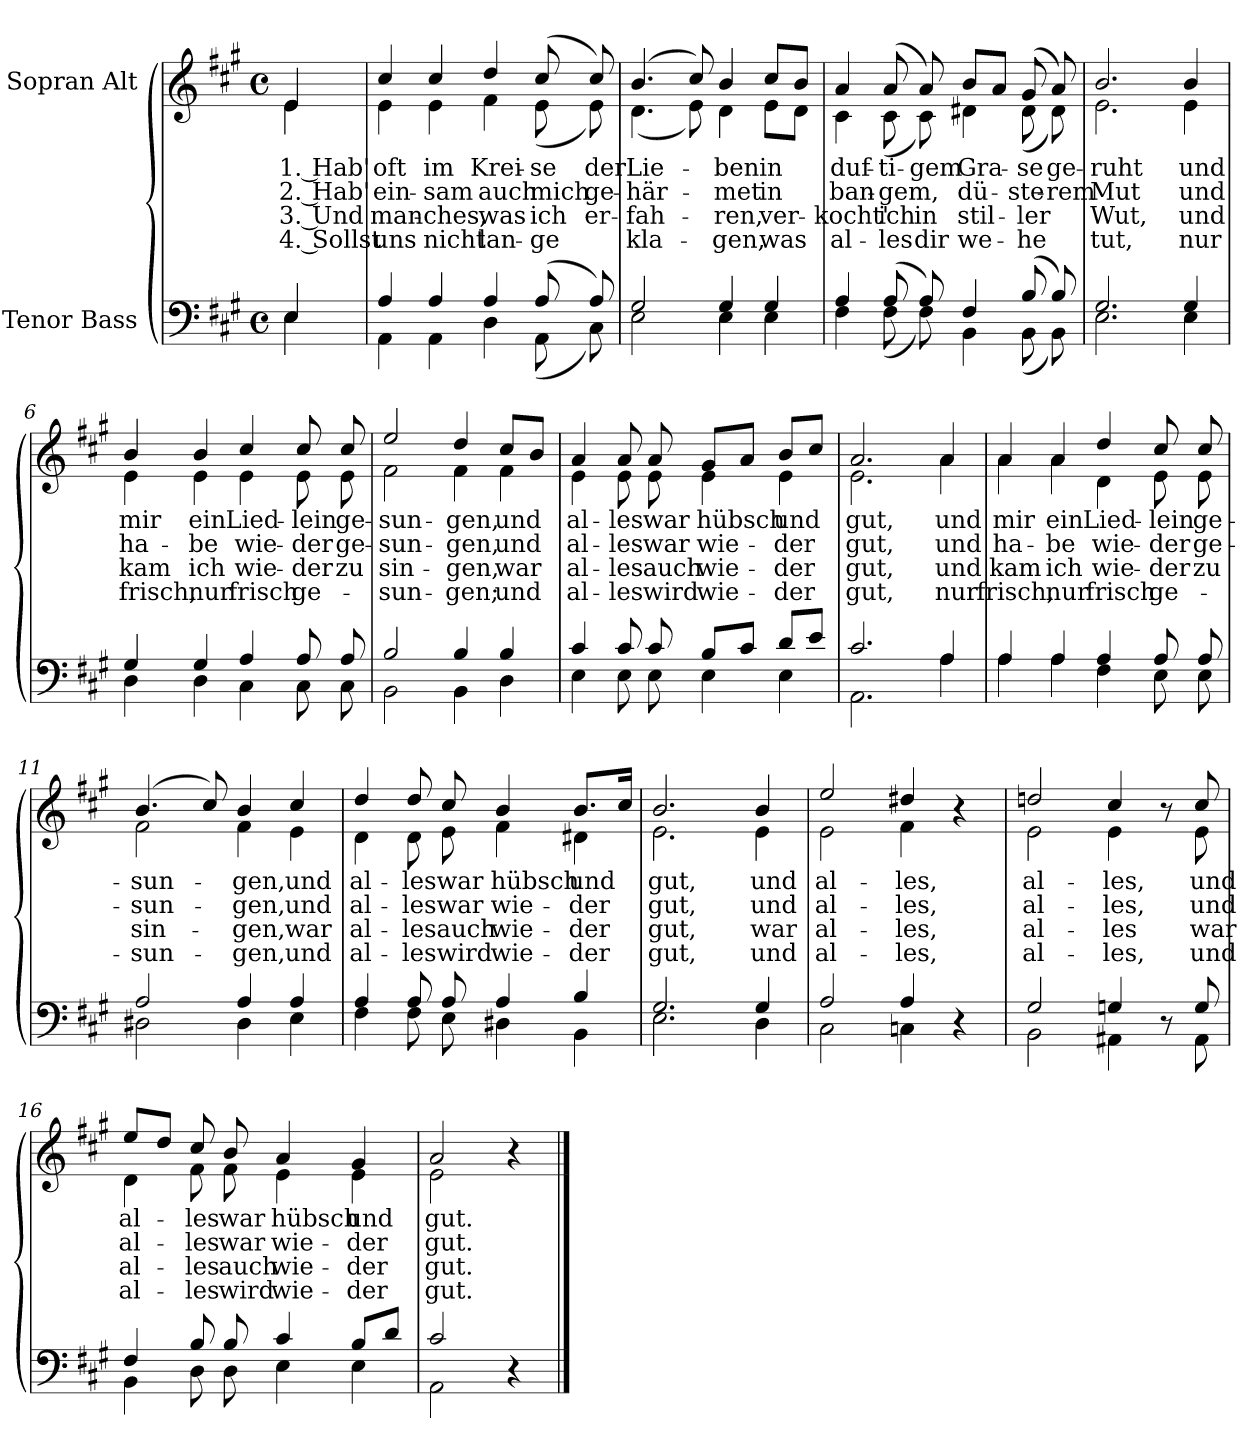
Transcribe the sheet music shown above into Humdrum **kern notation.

**kern	**kern	**text	**text	**text	**text
*part2	*part1	*part1	*part1	*part1	*part1
*staff2	*staff1	*staff1	*staff1	*staff1	*staff1
*I"Tenor Bass	*I"Sopran Alt	*	*	*	*
*clefF4	*clefG2	*	*	*	*
*k[f#c#g#]	*k[f#c#g#]	*	*	*	*
*A:	*A:	*	*	*	*
*M4/4	*M4/4	*	*	*	*
*met(c)	*met(c)	*	*	*	*
=1	=1	=1	=1	=1	=1
*^	*^	*	*	*	*
4E/	4E\	4e/	4e\	1. Hab'	2. Hab'	3. Und	4. Sollst
=2	=2	=2	=2	=2	=2	=2	=2
4A/	4AA\	4cc#/	4e\	oft	ein-	man-	uns
4A/	4AA\	4cc#/	4e\	im	-sam	-ches,	nicht
4A/	4D\	4dd/	4f#\	Krei-	auch	was	lan-
(8A/	(8AA\	(8cc#/	(8e\	-se	mich	ich	-ge
8A/)	8C#\)	8cc#/)	8e\)	der	ge-	er-	.
=3	=3	=3	=3	=3	=3	=3	=3
2G#/	2E\	(4.b/	(4.d\	Lie-	-här-	-fah-	kla-
.	.	8cc#/)	8e\)	.	.	.	.
4G#/	4E\	4b/	4d\	-ben	-met	-ren,	-gen,
4G#/	4E\	8cc#/L	8e\L	in	in	ver-	was
.	.	8b/J	8d\J	.	.	.	.
=4	=4	=4	=4	=4	=4	=4	=4
4A/	4F#\	4a/	4c#\	duf-	ban-	-kocht'	al-
(8A/	(8F#\	(8a/	(8c#\	-ti-	-gem,	ich	-les
8A/)	8F#\)	8a/)	8c#\)	-gem	.	in	dir
4F#/	4BB\	8b/L	4d#X\	Gra-	dü-	stil-	we-
.	.	8a/J	.	.	.	.	.
(8B/	(8BB\	(8g#/	(8d#\	-se	-ste-	-ler	-he
8B/)	8BB\)	8a/)	8d#\)	ge-	-rem	.	.
!!LO:LB:g=z	!!
=5	=5	=5	=5	=5	=5	=5	=5
2.G#/	2.E\	2.b/	2.e\	-ruht	Mut	Wut,	tut,
4G#/	4E\	4b/	4e\	und	und	und	nur
=6	=6	=6	=6	=6	=6	=6	=6
4G#/	4D\	4b/	4e\	mir	ha-	kam	frisch,
4G#/	4D\	4b/	4e\	ein	-be	ich	nur
4A/	4C#\	4cc#/	4e\	Lied-	wie-	wie-	frisch
8A/	8C#\	8cc#/	8e\	-lein	-der	-der	ge-
8A/	8C#\	8cc#/	8e\	ge-	ge-	zu	.
=7	=7	=7	=7	=7	=7	=7	=7
2B/	2BB\	2ee/	2f#\	-sun-	-sun-	sin-	-sun-
4B/	4BB\	4dd/	4f#\	-gen,	-gen,	-gen,	-gen;
4B/	4D\	8cc#/L	4f#\	und	und	war	und
.	.	8b/J	.	.	.	.	.
=8	=8	=8	=8	=8	=8	=8	=8
4c#/	4E\	4a/	4e\	al-	al-	al-	al-
8c#/	8E\	8a/	8e\	-les	-les	-les	-les
8c#/	8E\	8a/	8e\	war	war	auch	wird
8B/L	4E\	8g#/L	4e\	hübsch	wie-	wie-	wie-
8c#/J	.	8a/J	.	.	.	.	.
8d/L	4E\	8b/L	4e\	und	-der	-der	-der
8e/J	.	8cc#/J	.	.	.	.	.
!!LO:LB:g=z	!!
=9	=9	=9	=9	=9	=9	=9	=9
2.c#/	2.AA\	2.a/	2.e\	gut,	gut,	gut,	gut,
4A/	4A\	4a/	4a\	und	und	und	nur
=10	=10	=10	=10	=10	=10	=10	=10
4A/	4A\	4a/	4a\	mir	ha-	kam	frisch,
4A/	4A\	4a/	4a\	ein	-be	ich	nur
4A/	4F#\	4dd/	4d\	Lied-	wie-	wie-	frisch
8A/	8E\	8cc#/	8e\	-lein	-der	-der	ge-
8A/	8E\	8cc#/	8e\	ge­-	ge­-	zu	.
=11	=11	=11	=11	=11	=11	=11	=11
2A/	2D#X\	(4.b/	2f#\	-sun-	-sun-	sin-	-sun-
.	.	8cc#/)	.	.	.	.	.
4A/	4D#\	4b/	4f#\	-gen,	-gen,	-gen,	-gen,
4A/	4E\	4cc#/	4e\	und	und	war	und
=12	=12	=12	=12	=12	=12	=12	=12
4A/	4F#\	4dd/	4d\	al-	al-	al-	al-
8A/	8F#\	8dd/	8d\	-les	-les	-les	-les
8A/	8E\	8cc#/	8e\	war	war	auch	wird
4A/	4D#X\	4b/	4f#\	hübsch	wie-	wie-	wie-
4B/	4BB\	8.b/L	4d#X\	und	-der	-der	-der
.	.	16cc#/Jk	.	.	.	.	.
!!LO:LB:g=z	!!
=13	=13	=13	=13	=13	=13	=13	=13
2.G#/	2.E\	2.b/	2.e\	gut,	gut,	gut,	gut,
4G#/	4D\	4b/	4e\	und	und	war	und
=14	=14	=14	=14	=14	=14	=14	=14
2A/	2C#\	2ee/	2e\	al-	al-	al-	al-
4A/	4Cn\	4dd#X/	4f#\	-les,	-les,	-les,	-les,
4r	4ryy	4r	4ryy	.	.	.	.
=15	=15	=15	=15	=15	=15	=15	=15
2G#/	2BB\	2ddn/	2e\	al-	al-	al-	al-
4Gn/	4AA#X\	4cc#/	4e\	-les,	-les,	-les	-les,
8r	8ryy	8r	8ryy	.	.	.	.
8G/	8AA#\	8cc#/	8e\	und	und	war	und
=16	=16	=16	=16	=16	=16	=16	=16
4F#/	4BB\	8ee/L	4d\	al-	al-	al-	al-
.	.	8dd/J	.	.	.	.	.
8B/	8D\	8cc#/	8f#\	-les	-les	-les	-les
8B/	8D\	8b/	8f#\	war	war	auch	wird
4c#/	4E\	4a/	4e\	hübsch	wie-	wie-	wie-
8B/L	4E\	4g#/	4e\	und	-der	-der	-der
8d/J	.	.	.	.	.	.	.
=17	=17	=17	=17	=17	=17	=17	=17
2c#/	2AA\	2a/	2e\	gut.	gut.	gut.	gut.
4r	4ryy	4r	4ryy	.	.	.	.
*v	*v	*	*	*	*	*	*
*	*v	*v	*	*	*	*
==	==	==	==	==	==
*-	*-	*-	*-	*-	*-
